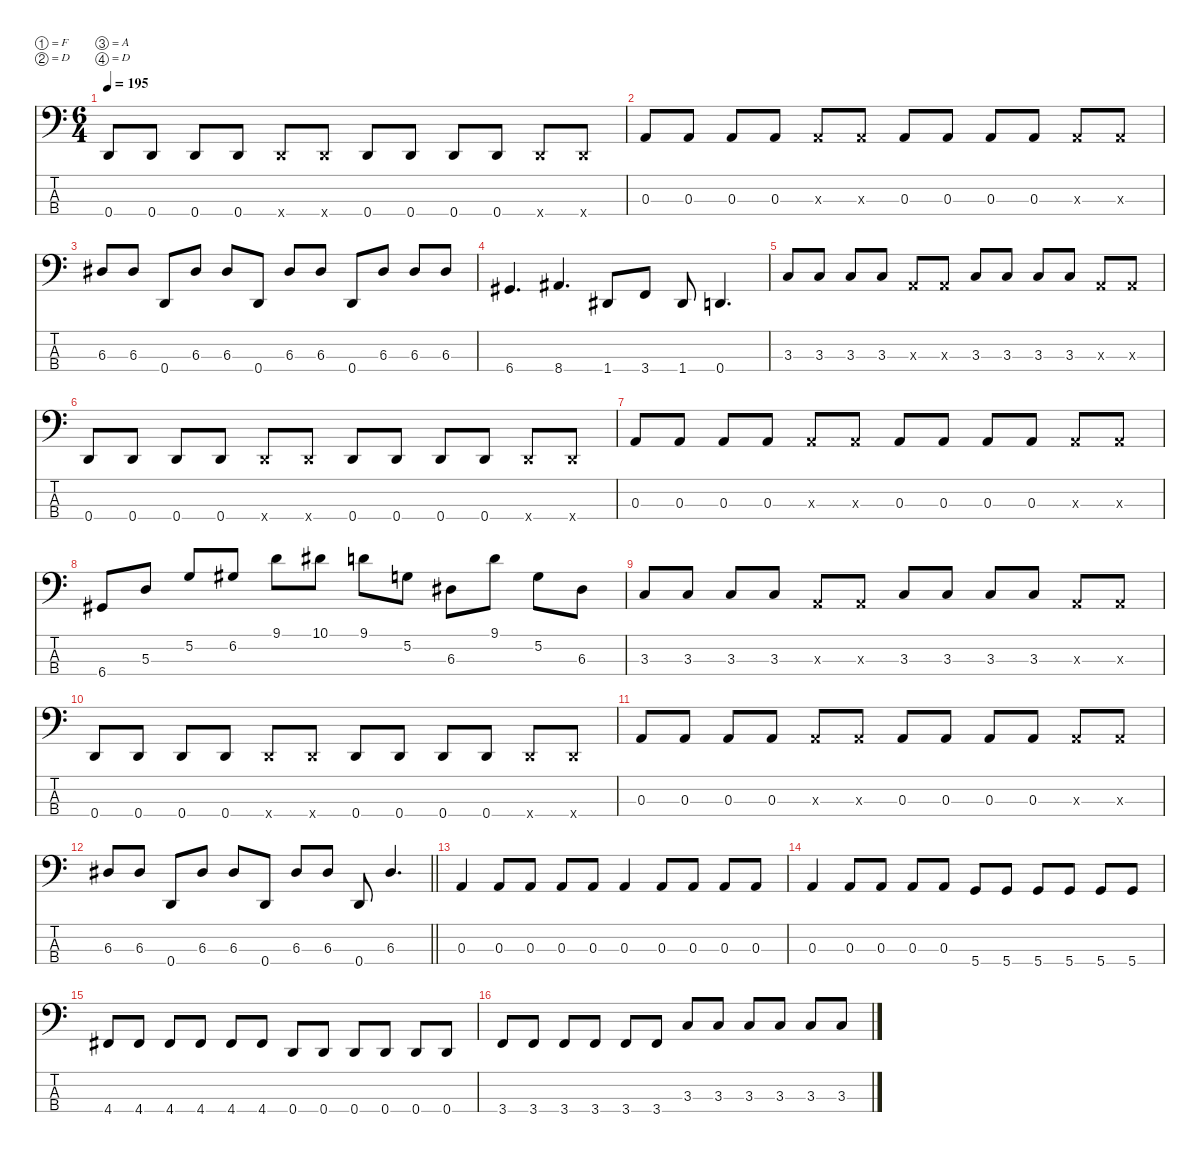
\defaultSystemsLayout 4
\hideDynamics
\bracketExtendMode nobrackets
\singleTrackTrackNamePolicy hidden
\multiTrackTrackNamePolicy hidden
\firstSystemTrackNameMode fullname
\firstSystemTrackNameOrientation horizontal
\otherSystemsTrackNameOrientation horizontal
\track ("Bass" "el.bs.") {defaultSystemsLayout 4 instrument electricbassfinger}
\staff {score tabs}
\tuning (F2 D2 A1 D1)
\ts (6 4)
\tempo 195
\clef f4
\ks c
0.4.8{dy f beam Up} 0.4.8{beam Up} 0.4.8{beam Up} 0.4.8{beam Up} 0.4{x}.8{beam Up} 0.4{x}.8{beam Up} 0.4.8{beam Up} 0.4.8{beam Up} 0.4.8{beam Up} 0.4.8{beam Up} 0.4{x}.8{beam Up} 0.4{x}.8{beam Up} |
0.3.8{beam Up} 0.3.8{beam Up} 0.3.8{beam Up} 0.3.8{beam Up} 0.3{x}.8{beam Up} 0.3{x}.8{beam Up} 0.3.8{beam Up} 0.3.8{beam Up} 0.3.8{beam Up} 0.3.8{beam Up} 0.3{x}.8{beam Up} 0.3{x}.8{beam Up} |
6.3{acc #}.8{beam Up} 6.3{acc #}.8{beam Up} 0.4.8{beam Up} 6.3{acc #}.8{beam Up} 6.3{acc #}.8{beam Up} 0.4.8{beam Up} 6.3{acc #}.8{beam Up} 6.3{acc #}.8{beam Up} 0.4.8{beam Up} 6.3{acc #}.8{beam Up} 6.3{acc #}.8{beam Up} 6.3{acc #}.8{beam Up} |
6.4{acc #}.4{d beam Up} 8.4{acc #}.4{d beam Up} 1.4{acc #}.8{beam Up} 3.4.8{beam Up} 1.4{acc #}.8{beam Up} 0.4.4{d beam Up} |
3.3.8{beam Up} 3.3.8{beam Up} 3.3.8{beam Up} 3.3.8{beam Up} 0.3{x}.8{beam Up} 0.3{x}.8{beam Up} 3.3.8{beam Up} 3.3.8{beam Up} 3.3.8{beam Up} 3.3.8{beam Up} 0.3{x}.8{beam Up} 0.3{x}.8{beam Up} |
0.4.8{beam Up} 0.4.8{beam Up} 0.4.8{beam Up} 0.4.8{beam Up} 0.4{x}.8{beam Up} 0.4{x}.8{beam Up} 0.4.8{beam Up} 0.4.8{beam Up} 0.4.8{beam Up} 0.4.8{beam Up} 0.4{x}.8{beam Up} 0.4{x}.8{beam Up} |
0.3.8{beam Up} 0.3.8{beam Up} 0.3.8{beam Up} 0.3.8{beam Up} 0.3{x}.8{beam Up} 0.3{x}.8{beam Up} 0.3.8{beam Up} 0.3.8{beam Up} 0.3.8{beam Up} 0.3.8{beam Up} 0.3{x}.8{beam Up} 0.3{x}.8{beam Up} |
6.4{acc #}.8{beam Up} 5.3.8{beam Up} 5.2.8{beam Up} 6.2{acc #}.8{beam Down} 9.1.8{beam Down} 10.1{acc #}.8{beam Down} 9.1.8{beam Down} 5.2.8{beam Down} 6.3{acc #}.8{beam Down} 9.1.8{beam Down} 5.2.8{beam Down} 6.3{acc #}.8{beam Down} |
3.3.8{beam Up} 3.3.8{beam Up} 3.3.8{beam Up} 3.3.8{beam Up} 0.3{x}.8{beam Up} 0.3{x}.8{beam Up} 3.3.8{beam Up} 3.3.8{beam Up} 3.3.8{beam Up} 3.3.8{beam Up} 0.3{x}.8{beam Up} 0.3{x}.8{beam Up} |
0.4.8{beam Up} 0.4.8{beam Up} 0.4.8{beam Up} 0.4.8{beam Up} 0.4{x}.8{beam Up} 0.4{x}.8{beam Up} 0.4.8{beam Up} 0.4.8{beam Up} 0.4.8{beam Up} 0.4.8{beam Up} 0.4{x}.8{beam Up} 0.4{x}.8{beam Up} |
0.3.8{beam Up} 0.3.8{beam Up} 0.3.8{beam Up} 0.3.8{beam Up} 0.3{x}.8{beam Up} 0.3{x}.8{beam Up} 0.3.8{beam Up} 0.3.8{beam Up} 0.3.8{beam Up} 0.3.8{beam Up} 0.3{x}.8{beam Up} 0.3{x}.8{beam Up} |
\barLineRight lightlight
6.3{acc #}.8{beam Up} 6.3{acc #}.8{beam Up} 0.4.8{beam Up} 6.3{acc #}.8{beam Up} 6.3{acc #}.8{beam Up} 0.4.8{beam Up} 6.3{acc #}.8{beam Up} 6.3{acc #}.8{beam Up} 0.4.8{beam Up} 6.3{acc #}.4{d beam Up} |
0.3.4{beam Up} 0.3.8{beam Up} 0.3.8{beam Up} 0.3.8{beam Up} 0.3.8{beam Up} 0.3.4{beam Up} 0.3.8{beam Up} 0.3.8{beam Up} 0.3.8{beam Up} 0.3.8{beam Up} |
0.3.4{beam Up} 0.3.8{beam Up} 0.3.8{beam Up} 0.3.8{beam Up} 0.3.8{beam Up} 5.4.8{beam Up} 5.4.8{beam Up} 5.4.8{beam Up} 5.4.8{beam Up} 5.4.8{beam Up} 5.4.8{beam Up} |
4.4{acc #}.8{beam Up} 4.4{acc #}.8{beam Up} 4.4{acc #}.8{beam Up} 4.4{acc #}.8{beam Up} 4.4{acc #}.8{beam Up} 4.4{acc #}.8{beam Up} 0.4.8{beam Up} 0.4.8{beam Up} 0.4.8{beam Up} 0.4.8{beam Up} 0.4.8{beam Up} 0.4.8{beam Up} |
3.4.8{beam Up} 3.4.8{beam Up} 3.4.8{beam Up} 3.4.8{beam Up} 3.4.8{beam Up} 3.4.8{beam Up} 3.3.8{beam Up} 3.3.8{beam Up} 3.3.8{beam Up} 3.3.8{beam Up} 3.3.8{beam Up} 3.3.8{beam Up}
